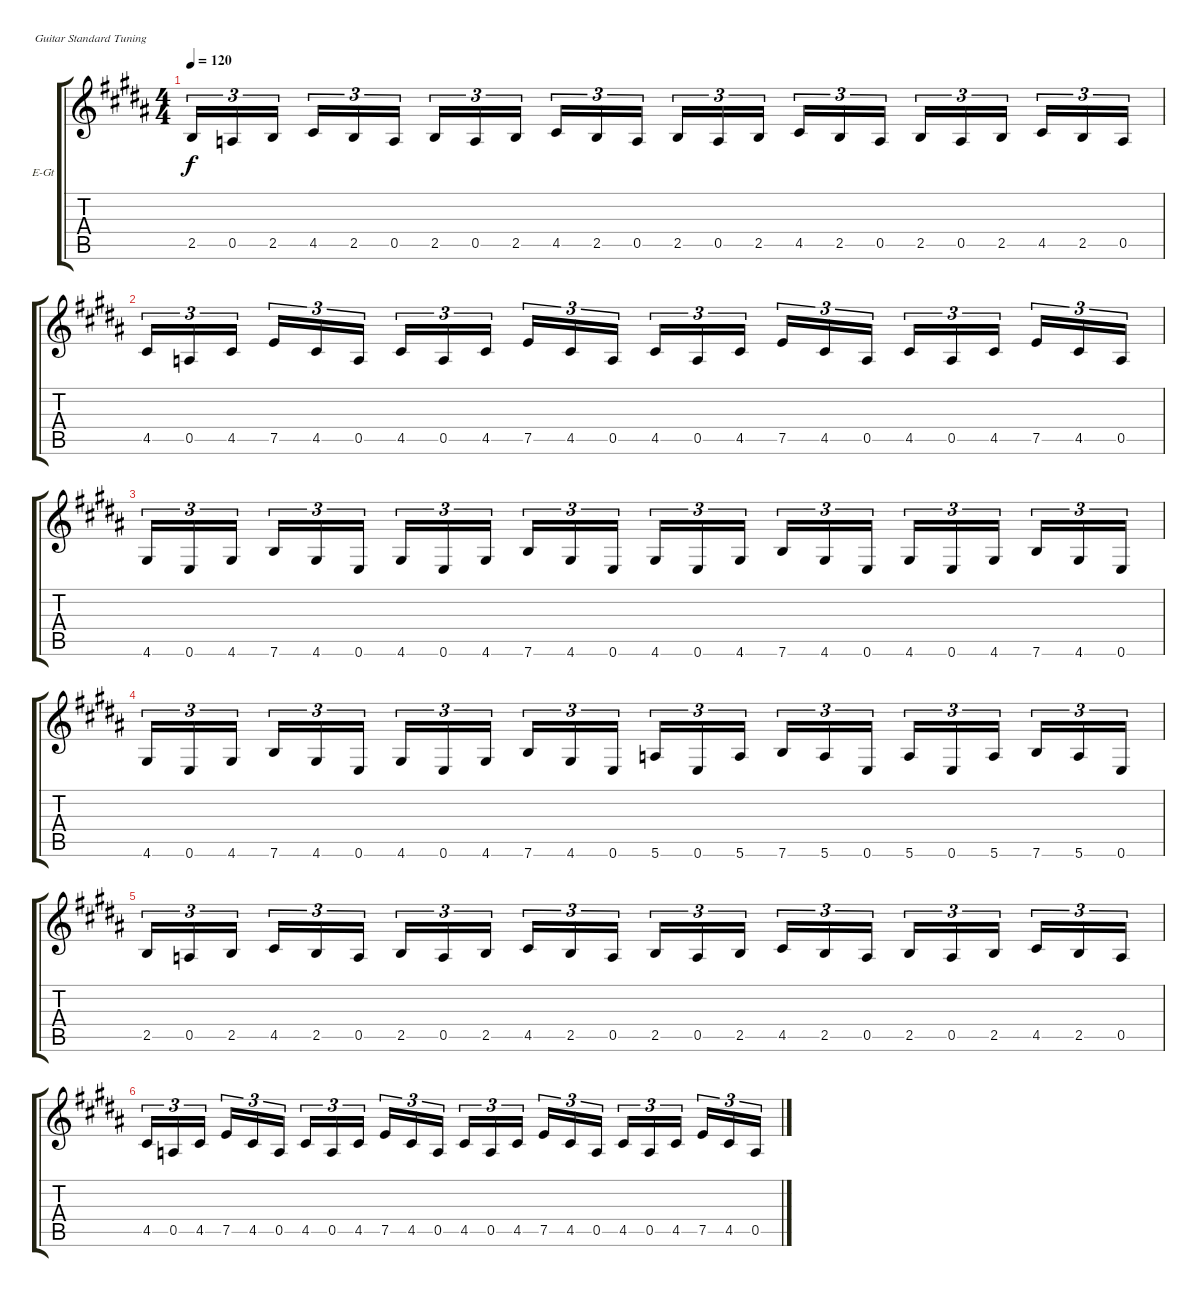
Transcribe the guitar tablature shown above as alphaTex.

\bracketExtendMode groupsimilarinstruments
\firstSystemTrackNameOrientation horizontal
\otherSystemsTrackNameOrientation horizontal
\track ("Nay Windhead" "E-Gt") {instrument overdrivenguitar}
\staff {score tabs}
\tuning (E4 B3 G3 D3 A2 E2)
\ts (4 4)
\tempo 120
\clef g2
\ks g#minor
2.5{acc forcenatural}.16{tu (3 2) dy f} 0.5{acc forcenatural}.16{tu (3 2)} 2.5{acc forcenatural}.16{tu (3 2)} 4.5{acc #}.16{tu (3 2)} 2.5{acc forcenatural}.16{tu (3 2)} 0.5{acc forcenatural}.16{tu (3 2)} 2.5{acc forcenatural}.16{tu (3 2)} 0.5{acc forcenatural}.16{tu (3 2)} 2.5{acc forcenatural}.16{tu (3 2)} 4.5{acc #}.16{tu (3 2)} 2.5{acc forcenatural}.16{tu (3 2)} 0.5{acc forcenatural}.16{tu (3 2)} 2.5{acc forcenatural}.16{tu (3 2)} 0.5{acc forcenatural}.16{tu (3 2)} 2.5{acc forcenatural}.16{tu (3 2)} 4.5{acc #}.16{tu (3 2)} 2.5{acc forcenatural}.16{tu (3 2)} 0.5{acc forcenatural}.16{tu (3 2)} 2.5{acc forcenatural}.16{tu (3 2)} 0.5{acc forcenatural}.16{tu (3 2)} 2.5{acc forcenatural}.16{tu (3 2)} 4.5{acc #}.16{tu (3 2)} 2.5{acc forcenatural}.16{tu (3 2)} 0.5{acc forcenatural}.16{tu (3 2)} |
4.5{acc #}.16{tu (3 2)} 0.5{acc forcenatural}.16{tu (3 2)} 4.5{acc #}.16{tu (3 2)} 7.5{acc forcenatural}.16{tu (3 2)} 4.5{acc #}.16{tu (3 2)} 0.5{acc forcenatural}.16{tu (3 2)} 4.5{acc #}.16{tu (3 2)} 0.5{acc forcenatural}.16{tu (3 2)} 4.5{acc #}.16{tu (3 2)} 7.5{acc forcenatural}.16{tu (3 2)} 4.5{acc #}.16{tu (3 2)} 0.5{acc forcenatural}.16{tu (3 2)} 4.5{acc #}.16{tu (3 2)} 0.5{acc forcenatural}.16{tu (3 2)} 4.5{acc #}.16{tu (3 2)} 7.5{acc forcenatural}.16{tu (3 2)} 4.5{acc #}.16{tu (3 2)} 0.5{acc forcenatural}.16{tu (3 2)} 4.5{acc #}.16{tu (3 2)} 0.5{acc forcenatural}.16{tu (3 2)} 4.5{acc #}.16{tu (3 2)} 7.5{acc forcenatural}.16{tu (3 2)} 4.5{acc #}.16{tu (3 2)} 0.5{acc forcenatural}.16{tu (3 2)} |
4.6{acc #}.16{tu (3 2)} 0.6{acc forcenatural}.16{tu (3 2)} 4.6{acc #}.16{tu (3 2)} 7.6{acc forcenatural}.16{tu (3 2)} 4.6{acc #}.16{tu (3 2)} 0.6{acc forcenatural}.16{tu (3 2)} 4.6{acc #}.16{tu (3 2)} 0.6{acc forcenatural}.16{tu (3 2)} 4.6{acc #}.16{tu (3 2)} 7.6{acc forcenatural}.16{tu (3 2)} 4.6{acc #}.16{tu (3 2)} 0.6{acc forcenatural}.16{tu (3 2)} 4.6{acc #}.16{tu (3 2)} 0.6{acc forcenatural}.16{tu (3 2)} 4.6{acc #}.16{tu (3 2)} 7.6{acc forcenatural}.16{tu (3 2)} 4.6{acc #}.16{tu (3 2)} 0.6{acc forcenatural}.16{tu (3 2)} 4.6{acc #}.16{tu (3 2)} 0.6{acc forcenatural}.16{tu (3 2)} 4.6{acc #}.16{tu (3 2)} 7.6{acc forcenatural}.16{tu (3 2)} 4.6{acc #}.16{tu (3 2)} 0.6{acc forcenatural}.16{tu (3 2)} |
4.6{acc #}.16{tu (3 2)} 0.6{acc forcenatural}.16{tu (3 2)} 4.6{acc #}.16{tu (3 2)} 7.6{acc forcenatural}.16{tu (3 2)} 4.6{acc #}.16{tu (3 2)} 0.6{acc forcenatural}.16{tu (3 2)} 4.6{acc #}.16{tu (3 2)} 0.6{acc forcenatural}.16{tu (3 2)} 4.6{acc #}.16{tu (3 2)} 7.6{acc forcenatural}.16{tu (3 2)} 4.6{acc #}.16{tu (3 2)} 0.6{acc forcenatural}.16{tu (3 2)} 5.6{acc forcenatural}.16{tu (3 2)} 0.6{acc forcenatural}.16{tu (3 2)} 5.6{acc forcenatural}.16{tu (3 2)} 7.6{acc forcenatural}.16{tu (3 2)} 5.6{acc forcenatural}.16{tu (3 2)} 0.6{acc forcenatural}.16{tu (3 2)} 5.6{acc forcenatural}.16{tu (3 2)} 0.6{acc forcenatural}.16{tu (3 2)} 5.6{acc forcenatural}.16{tu (3 2)} 7.6{acc forcenatural}.16{tu (3 2)} 5.6{acc forcenatural}.16{tu (3 2)} 0.6{acc forcenatural}.16{tu (3 2)} |
2.5{acc forcenatural}.16{tu (3 2)} 0.5{acc forcenatural}.16{tu (3 2)} 2.5{acc forcenatural}.16{tu (3 2)} 4.5{acc #}.16{tu (3 2)} 2.5{acc forcenatural}.16{tu (3 2)} 0.5{acc forcenatural}.16{tu (3 2)} 2.5{acc forcenatural}.16{tu (3 2)} 0.5{acc forcenatural}.16{tu (3 2)} 2.5{acc forcenatural}.16{tu (3 2)} 4.5{acc #}.16{tu (3 2)} 2.5{acc forcenatural}.16{tu (3 2)} 0.5{acc forcenatural}.16{tu (3 2)} 2.5{acc forcenatural}.16{tu (3 2)} 0.5{acc forcenatural}.16{tu (3 2)} 2.5{acc forcenatural}.16{tu (3 2)} 4.5{acc #}.16{tu (3 2)} 2.5{acc forcenatural}.16{tu (3 2)} 0.5{acc forcenatural}.16{tu (3 2)} 2.5{acc forcenatural}.16{tu (3 2)} 0.5{acc forcenatural}.16{tu (3 2)} 2.5{acc forcenatural}.16{tu (3 2)} 4.5{acc #}.16{tu (3 2)} 2.5{acc forcenatural}.16{tu (3 2)} 0.5{acc forcenatural}.16{tu (3 2)} |
4.5{acc #}.16{tu (3 2)} 0.5{acc forcenatural}.16{tu (3 2)} 4.5{acc #}.16{tu (3 2)} 7.5{acc forcenatural}.16{tu (3 2)} 4.5{acc #}.16{tu (3 2)} 0.5{acc forcenatural}.16{tu (3 2)} 4.5{acc #}.16{tu (3 2)} 0.5{acc forcenatural}.16{tu (3 2)} 4.5{acc #}.16{tu (3 2)} 7.5{acc forcenatural}.16{tu (3 2)} 4.5{acc #}.16{tu (3 2)} 0.5{acc forcenatural}.16{tu (3 2)} 4.5{acc #}.16{tu (3 2)} 0.5{acc forcenatural}.16{tu (3 2)} 4.5{acc #}.16{tu (3 2)} 7.5{acc forcenatural}.16{tu (3 2)} 4.5{acc #}.16{tu (3 2)} 0.5{acc forcenatural}.16{tu (3 2)} 4.5{acc #}.16{tu (3 2)} 0.5{acc forcenatural}.16{tu (3 2)} 4.5{acc #}.16{tu (3 2)} 7.5{acc forcenatural}.16{tu (3 2)} 4.5{acc #}.16{tu (3 2)} 0.5{acc forcenatural}.16{tu (3 2)}
